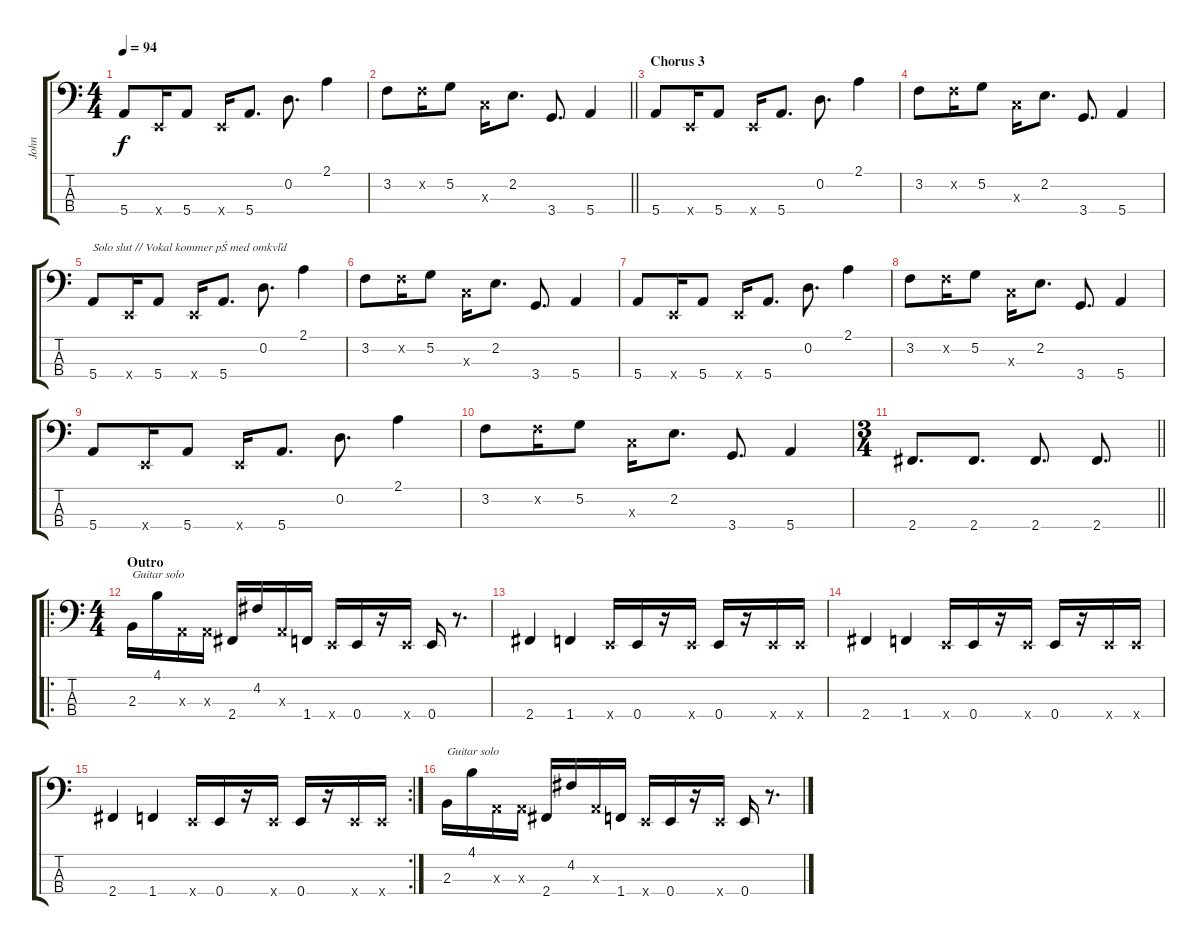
\track ("John" "John") {instrument electricbassfinger}
\staff {score tabs}
\tuning (G2 D2 A1 E1) {hide}
\ts (4 4)
\tempo 94
\clef f4
\ks c
5.4.8{dy f} 0.4{x}.16 5.4.8 0.4{x}.16 5.4.8{d} 0.2.8{d} 2.1.4 |
\barLineRight lightlight
3.2.8 3.2{x}.16 5.2.8 3.3{x}.16 2.2.8{d} 3.4.8{d} 5.4.4 |
\section ("" "Chorus 3")
5.4.8 0.4{x}.16 5.4.8 0.4{x}.16 5.4.8{d} 0.2.8{d} 2.1.4 |
3.2.8 3.2{x}.16 5.2.8 3.3{x}.16 2.2.8{d} 3.4.8{d} 5.4.4 |
5.4.8{txt "Solo slut // Vokal kommer pŚ med omkvľd"} 0.4{x}.16 5.4.8 0.4{x}.16 5.4.8{d} 0.2.8{d} 2.1.4 |
3.2.8 3.2{x}.16 5.2.8 3.3{x}.16 2.2.8{d} 3.4.8{d} 5.4.4 |
5.4.8 0.4{x}.16 5.4.8 0.4{x}.16 5.4.8{d} 0.2.8{d} 2.1.4 |
3.2.8 3.2{x}.16 5.2.8 3.3{x}.16 2.2.8{d} 3.4.8{d} 5.4.4 |
5.4.8 0.4{x}.16 5.4.8 0.4{x}.16 5.4.8{d} 0.2.8{d} 2.1.4 |
3.2.8 3.2{x}.16 5.2.8 3.3{x}.16 2.2.8{d} 3.4.8{d} 5.4.4 |
\ts (3 4)
\barLineRight lightlight
2.4.8{d} 2.4.8{d} 2.4.8{d} 2.4.8{d} |
\ro
\ts (4 4)
\section ("" "Outro")
2.3.16{txt "Guitar solo"} 4.1.16 0.3{x}.16 0.3{x}.16 2.4.16 4.2.16 0.3{x}.16 1.4.16 0.4{x}.16 0.4.16 r.16 0.4{x}.16 0.4.16 r.8{d} |
2.4.4 1.4.4 0.4{x}.16 0.4.16 r.16 0.4{x}.16 0.4.16 r.16 0.4{x}.16 0.4{x}.16 |
2.4.4 1.4.4 0.4{x}.16 0.4.16 r.16 0.4{x}.16 0.4.16 r.16 0.4{x}.16 0.4{x}.16 |
\rc 2
2.4.4 1.4.4 0.4{x}.16 0.4.16 r.16 0.4{x}.16 0.4.16 r.16 0.4{x}.16 0.4{x}.16 |
2.3.16{txt "Guitar solo"} 4.1.16 0.3{x}.16 0.3{x}.16 2.4.16 4.2.16 0.3{x}.16 1.4.16 0.4{x}.16 0.4.16 r.16 0.4{x}.16 0.4.16 r.8{d}
